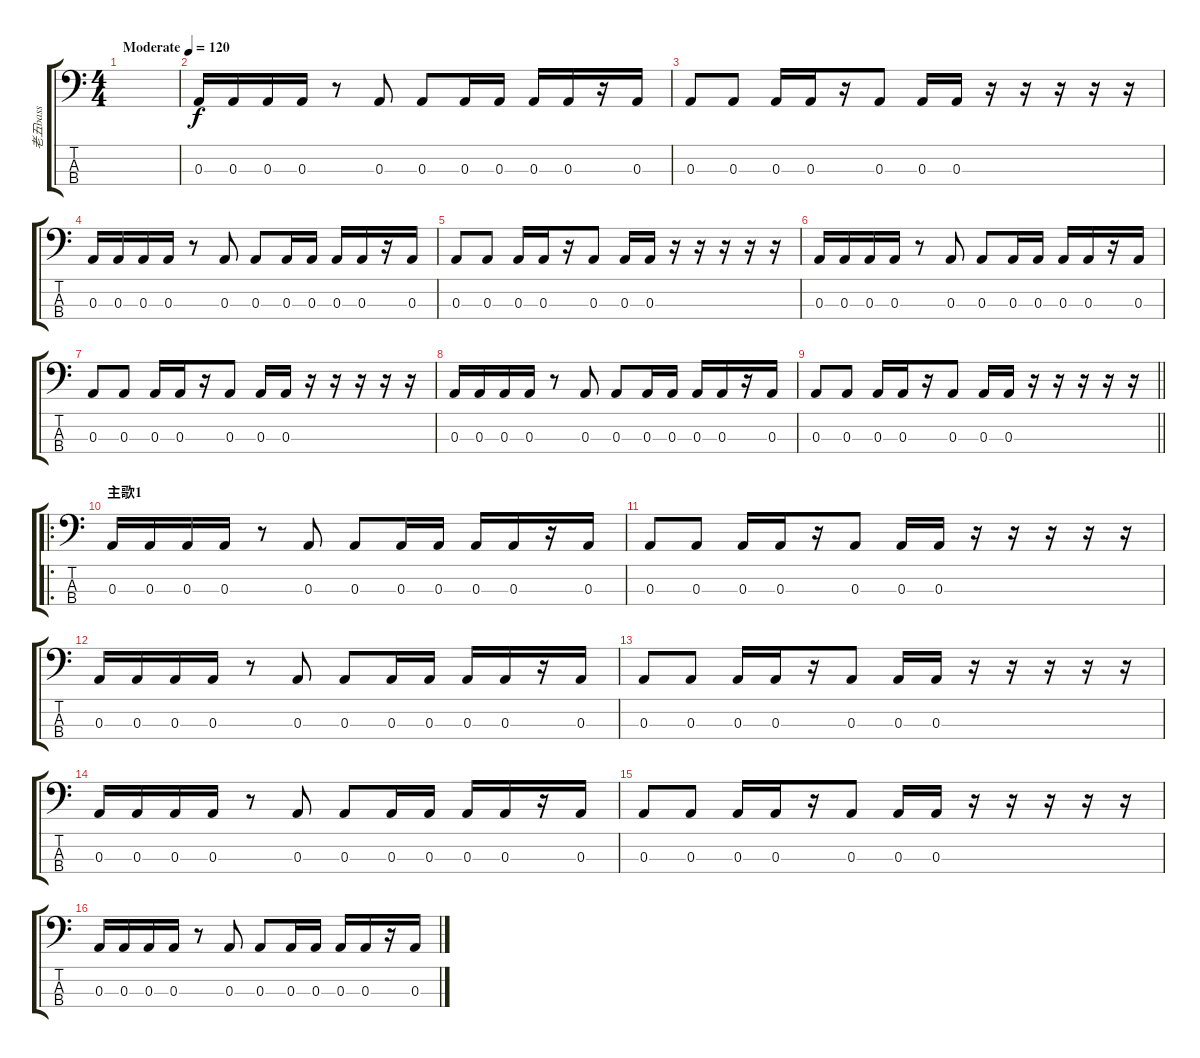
\track ("老五bass" "老五bass") {instrument electricbassfinger}
\staff {score tabs}
\tuning (G2 D2 A1 E1) {hide}
\ts (4 4)
\tempo (120 "Moderate")
\clef f4
\ks c
|
0.3.16 0.3.16 0.3.16 0.3.16 r.8 0.3.8 0.3.8 0.3.16 0.3.16 0.3.16 0.3.16 r.16 0.3.16 |
0.3.8 0.3.8 0.3.16 0.3.16 r.16 0.3.8 0.3.16 0.3.16 r.16 r.16 r.16 r.16 r.16 |
0.3.16 0.3.16 0.3.16 0.3.16 r.8 0.3.8 0.3.8 0.3.16 0.3.16 0.3.16 0.3.16 r.16 0.3.16 |
0.3.8 0.3.8 0.3.16 0.3.16 r.16 0.3.8 0.3.16 0.3.16 r.16 r.16 r.16 r.16 r.16 |
0.3.16 0.3.16 0.3.16 0.3.16 r.8 0.3.8 0.3.8 0.3.16 0.3.16 0.3.16 0.3.16 r.16 0.3.16 |
0.3.8 0.3.8 0.3.16 0.3.16 r.16 0.3.8 0.3.16 0.3.16 r.16 r.16 r.16 r.16 r.16 |
0.3.16 0.3.16 0.3.16 0.3.16 r.8 0.3.8 0.3.8 0.3.16 0.3.16 0.3.16 0.3.16 r.16 0.3.16 |
\barLineRight lightlight
0.3.8 0.3.8 0.3.16 0.3.16 r.16{txt ""} 0.3.8 0.3.16 0.3.16 r.16 r.16 r.16 r.16 r.16 |
\ro
\section ("" "主歌1")
0.3.16 0.3.16 0.3.16 0.3.16 r.8 0.3.8 0.3.8 0.3.16 0.3.16 0.3.16 0.3.16 r.16 0.3.16 |
0.3.8 0.3.8 0.3.16 0.3.16 r.16 0.3.8 0.3.16 0.3.16 r.16 r.16 r.16 r.16 r.16 |
0.3.16 0.3.16 0.3.16 0.3.16 r.8 0.3.8 0.3.8 0.3.16 0.3.16 0.3.16 0.3.16 r.16 0.3.16 |
0.3.8 0.3.8 0.3.16 0.3.16 r.16 0.3.8 0.3.16 0.3.16 r.16 r.16 r.16 r.16 r.16 |
0.3.16 0.3.16 0.3.16 0.3.16 r.8 0.3.8 0.3.8 0.3.16 0.3.16 0.3.16 0.3.16 r.16 0.3.16 |
0.3.8 0.3.8 0.3.16 0.3.16 r.16 0.3.8 0.3.16 0.3.16 r.16 r.16 r.16 r.16 r.16 |
0.3.16 0.3.16 0.3.16 0.3.16 r.8 0.3.8 0.3.8 0.3.16 0.3.16 0.3.16 0.3.16 r.16 0.3.16
